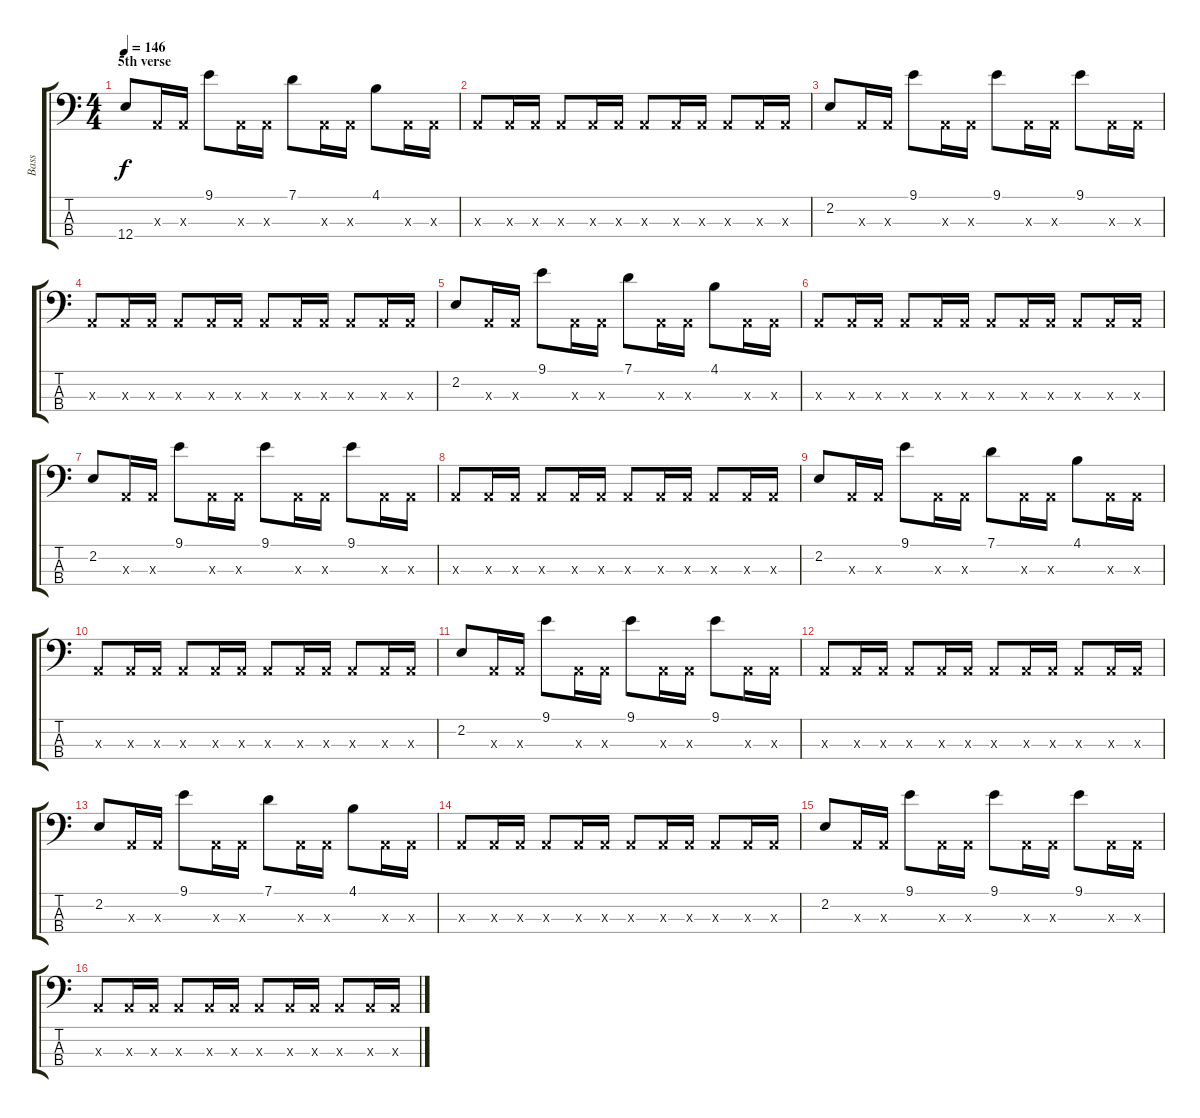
\track ("Bass" "Bass") {instrument slapbass1}
\staff {score tabs}
\tuning (G2 D2 A1 E1) {hide}
\ts (4 4)
\section ("" "5th verse")
\tempo 146
\clef f4
\ks c
12.4.8{dy f} 0.3{x}.16 0.3{x}.16 9.1.8 0.3{x}.16 0.3{x}.16 7.1.8 0.3{x}.16 0.3{x}.16 4.1.8 0.3{x}.16 0.3{x}.16 |
0.3{x}.8 0.3{x}.16 0.3{x}.16 0.3{x}.8 0.3{x}.16 0.3{x}.16 0.3{x}.8 0.3{x}.16 0.3{x}.16 0.3{x}.8 0.3{x}.16 0.3{x}.16 |
2.2.8 0.3{x}.16 0.3{x}.16 9.1.8 0.3{x}.16 0.3{x}.16 9.1.8 0.3{x}.16 0.3{x}.16 9.1.8 0.3{x}.16 0.3{x}.16 |
0.3{x}.8 0.3{x}.16 0.3{x}.16 0.3{x}.8 0.3{x}.16 0.3{x}.16 0.3{x}.8 0.3{x}.16 0.3{x}.16 0.3{x}.8 0.3{x}.16 0.3{x}.16 |
2.2.8 0.3{x}.16 0.3{x}.16 9.1.8 0.3{x}.16 0.3{x}.16 7.1.8 0.3{x}.16 0.3{x}.16 4.1.8 0.3{x}.16 0.3{x}.16 |
0.3{x}.8 0.3{x}.16 0.3{x}.16 0.3{x}.8 0.3{x}.16 0.3{x}.16 0.3{x}.8 0.3{x}.16 0.3{x}.16 0.3{x}.8 0.3{x}.16 0.3{x}.16 |
2.2.8 0.3{x}.16 0.3{x}.16 9.1.8 0.3{x}.16 0.3{x}.16 9.1.8 0.3{x}.16 0.3{x}.16 9.1.8 0.3{x}.16 0.3{x}.16 |
0.3{x}.8 0.3{x}.16 0.3{x}.16 0.3{x}.8 0.3{x}.16 0.3{x}.16 0.3{x}.8 0.3{x}.16 0.3{x}.16 0.3{x}.8 0.3{x}.16 0.3{x}.16 |
2.2.8 0.3{x}.16 0.3{x}.16 9.1.8 0.3{x}.16 0.3{x}.16 7.1.8 0.3{x}.16 0.3{x}.16 4.1.8 0.3{x}.16 0.3{x}.16 |
0.3{x}.8 0.3{x}.16 0.3{x}.16 0.3{x}.8 0.3{x}.16 0.3{x}.16 0.3{x}.8 0.3{x}.16 0.3{x}.16 0.3{x}.8 0.3{x}.16 0.3{x}.16 |
2.2.8 0.3{x}.16 0.3{x}.16 9.1.8 0.3{x}.16 0.3{x}.16 9.1.8 0.3{x}.16 0.3{x}.16 9.1.8 0.3{x}.16 0.3{x}.16 |
0.3{x}.8 0.3{x}.16 0.3{x}.16 0.3{x}.8 0.3{x}.16 0.3{x}.16 0.3{x}.8 0.3{x}.16 0.3{x}.16 0.3{x}.8 0.3{x}.16 0.3{x}.16 |
2.2.8 0.3{x}.16 0.3{x}.16 9.1.8 0.3{x}.16 0.3{x}.16 7.1.8 0.3{x}.16 0.3{x}.16 4.1.8 0.3{x}.16 0.3{x}.16 |
0.3{x}.8 0.3{x}.16 0.3{x}.16 0.3{x}.8 0.3{x}.16 0.3{x}.16 0.3{x}.8 0.3{x}.16 0.3{x}.16 0.3{x}.8 0.3{x}.16 0.3{x}.16 |
2.2.8 0.3{x}.16 0.3{x}.16 9.1.8 0.3{x}.16 0.3{x}.16 9.1.8 0.3{x}.16 0.3{x}.16 9.1.8 0.3{x}.16 0.3{x}.16 |
0.3{x}.8 0.3{x}.16 0.3{x}.16 0.3{x}.8 0.3{x}.16 0.3{x}.16 0.3{x}.8 0.3{x}.16 0.3{x}.16 0.3{x}.8 0.3{x}.16 0.3{x}.16
